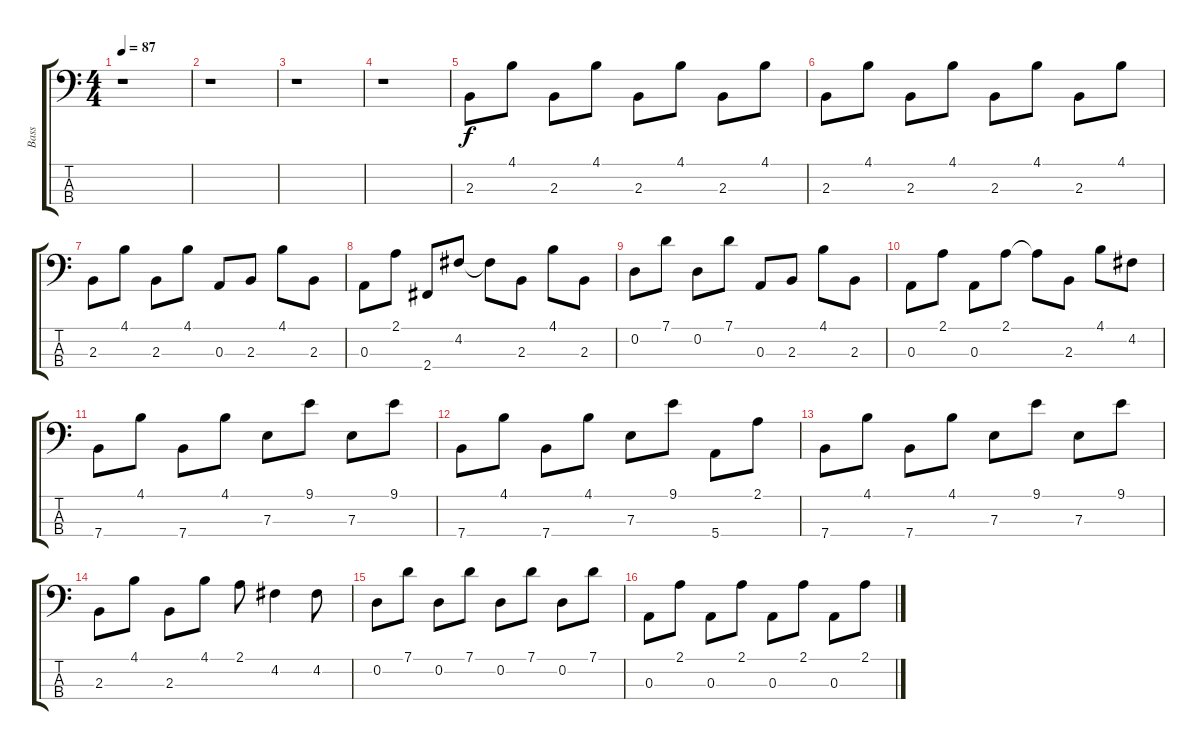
\track ("Bass" "Bass") {instrument electricbasspick}
\staff {score tabs}
\tuning (G2 D2 A1 E1) {hide}
\ts (4 4)
\tempo 87
\clef f4
\ks c
r.1{dy f instrument electricbasspick} |
r.1 |
r.1 |
r.1 |
2.3.8 4.1.8 2.3.8 4.1.8 2.3.8 4.1.8 2.3.8 4.1.8 |
2.3.8 4.1.8 2.3.8 4.1.8 2.3.8 4.1.8 2.3.8 4.1.8 |
2.3.8 4.1.8 2.3.8 4.1.8 0.3.8 2.3.8 4.1.8 2.3.8 |
0.3.8 2.1.8 2.4.8 4.2.8 4.2{t}.8 2.3.8 4.1.8 2.3.8 |
0.2.8 7.1.8 0.2.8 7.1.8 0.3.8 2.3.8 4.1.8 2.3.8 |
0.3.8 2.1.8 0.3.8 2.1.8 2.1{t}.8 2.3.8 4.1.8 4.2.8 |
7.4.8 4.1.8 7.4.8 4.1.8 7.3.8 9.1.8 7.3.8 9.1.8 |
7.4.8 4.1.8 7.4.8 4.1.8 7.3.8 9.1.8 5.4.8 2.1.8 |
7.4.8 4.1.8 7.4.8 4.1.8 7.3.8 9.1.8 7.3.8 9.1.8 |
2.3.8 4.1.8 2.3.8 4.1.8 2.1.8 4.2.4 4.2.8 |
0.2.8 7.1.8 0.2.8 7.1.8 0.2.8 7.1.8 0.2.8 7.1.8 |
0.3.8 2.1.8 0.3.8 2.1.8 0.3.8 2.1.8 0.3.8 2.1.8
